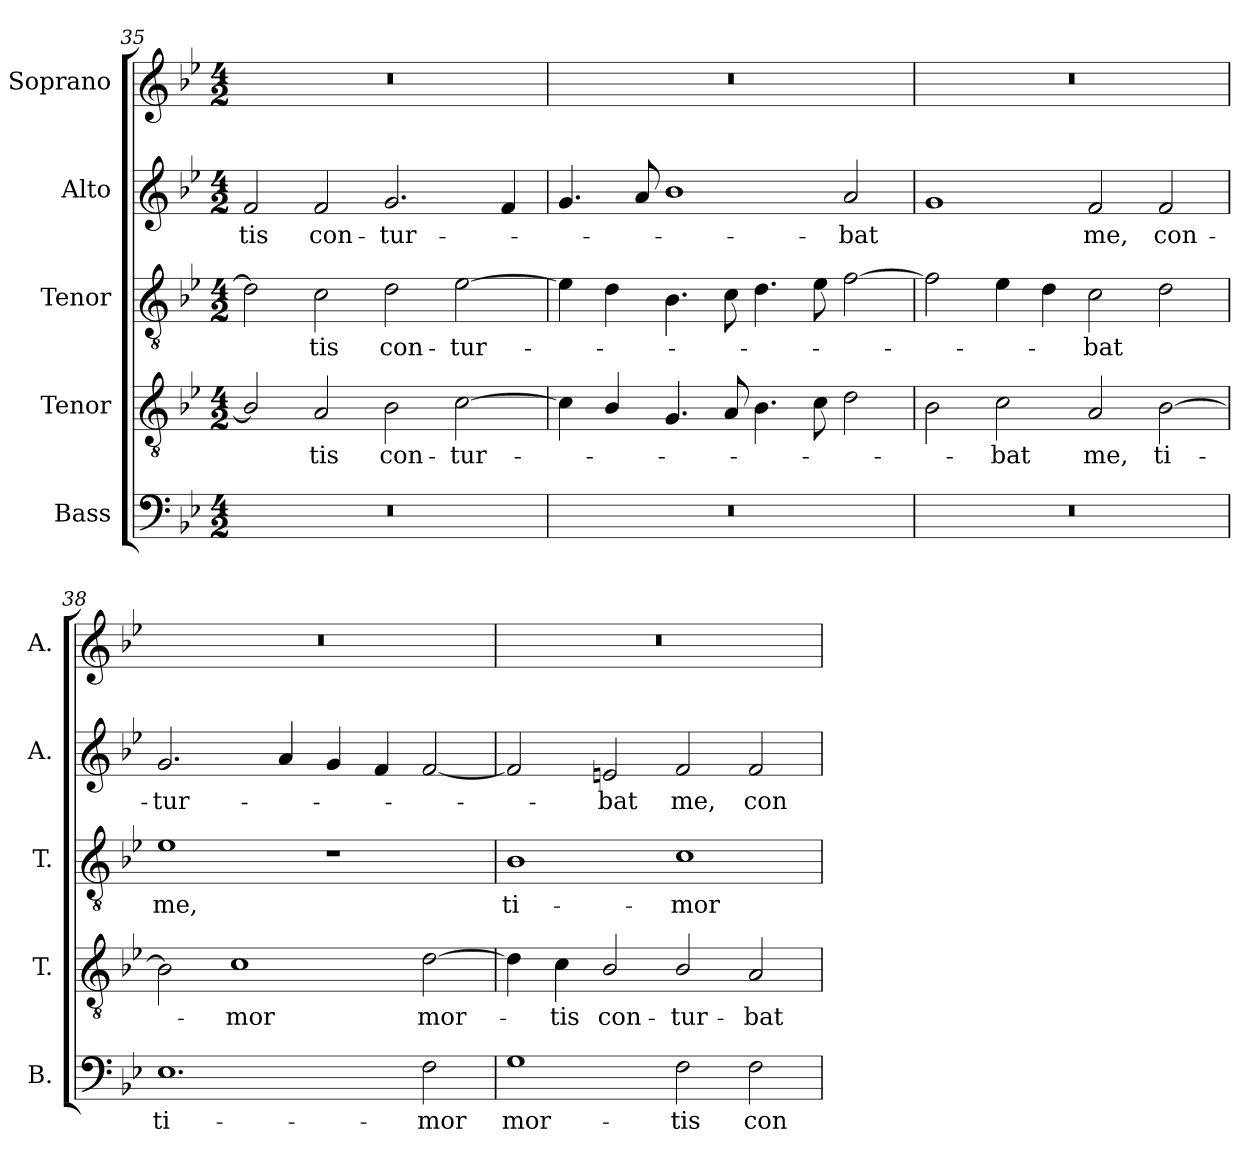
**kern	**text	**kern	**text	**kern	**text	**kern	**text	**kern
*part5	*part5	*part4	*part4	*part3	*part3	*part2	*part2	*part1
*staff5	*staff5	*staff4	*staff4	*staff3	*staff3	*staff2	*staff2	*staff1
*I"Bass	*	*I"Tenor	*	*I"Tenor	*	*I"Alto	*	*I"Soprano
*I'B.	*	*I'T.	*	*I'T.	*	*I'A.	*	*I'A.
!!LO:LB:g=z
*clefF4	*	*clefGv2	*	*clefGv2	*	*clefG2	*	*clefG2
*	*	*ITrd7c12	*	*ITrd7c12	*	*	*	*
*k[b-e-]	*	*k[b-e-]	*	*k[b-e-]	*	*k[b-e-]	*	*k[b-e-]
*B-:	*	*B-:	*	*B-:	*	*B-:	*	*B-:
*M4/2	*	*M4/2	*	*M4/2	*	*M4/2	*	*M4/2
=35	=35	=35	=35	=35	=35	=35	=35	=35
!LO:N:vis=1	!	!	!	!	!	!	!	!
!	!	!	!	!	!	!	!LO:LY:b:color=#000000	!LO:N:vis=1
0r	.	2BB-i/]	.	2Di\]	.	2fi/	-tis	0r
!	!	!	!LO:LY:b:color=#000000	!	!	!	!	!
!	!	!	!	!	!LO:LY:b:color=#000000	!	!	!
!	!	!	!	!	!	!	!LO:LY:b:color=#000000	!
.	.	2AAi/	-tis	2Ci\	-tis	2fi/	con-	.
!	!	!	!LO:LY:b:color=#000000	!	!	!	!	!
!	!	!	!	!	!LO:LY:b:color=#000000	!	!	!
!	!	!	!	!	!	!	!LO:LY:b:color=#000000	!
.	.	2BB-i\	con-	2Di\	con-	2.gi/	-tur-	.
!	!	!	!LO:LY:b:color=#000000	!	!	!	!	!
!	!	!	!	!	!LO:LY:b:color=#000000	!	!	!
.	.	[2Ci\	-tur-	[2E-i\	-tur-	.	.	.
.	.	.	.	.	.	4fi/	.	.
=36	=36	=36	=36	=36	=36	=36	=36	=36
!LO:N:vis=1	!	!	!	!	!	!	!	!LO:N:vis=1
0r	.	4Ci\]	.	4E-i\]	.	4.gi/	.	0r
.	.	4BB-i/	.	4Di\	.	.	.	.
.	.	.	.	.	.	8ai/	.	.
.	.	4.GGi/	.	4.BB-i\	.	1b-i	.	.
.	.	8AAi/	.	8Ci\	.	.	.	.
.	.	4.BB-i\	.	4.Di\	.	.	.	.
.	.	8Ci\	.	8E-i\	.	.	.	.
!	!	!	!	!	!	!	!LO:LY:b:color=#000000	!
.	.	2Di\	.	[2Fi\	.	2ai/	-bat	.
=37	=37	=37	=37	=37	=37	=37	=37	=37
!LO:N:vis=1	!	!	!	!	!	!	!	!LO:N:vis=1
0r	.	2BB-i\	.	2Fi\]	.	1gi	.	0r
!	!	!	!LO:LY:b:color=#000000	!	!	!	!	!
.	.	2Ci\	-bat	4E-i\	.	.	.	.
.	.	.	.	4Di\	.	.	.	.
!	!	!	!LO:LY:b:color=#000000	!	!	!	!	!
!	!	!	!	!	!LO:LY:b:color=#000000	!	!	!
!	!	!	!	!	!	!	!LO:LY:b:color=#000000	!
.	.	2AAi/	me,	2Ci\	-bat	2fi/	me,	.
!	!	!	!LO:LY:b:color=#000000	!	!	!	!	!
!	!	!	!	!	!	!	!LO:LY:b:color=#000000	!
.	.	[2BB-i\	ti-	2Di\	.	2fi/	con-	.
=38	=38	=38	=38	=38	=38	=38	=38	=38
!	!LO:LY:b:color=#000000	!	!	!	!	!	!	!
!	!	!	!	!	!LO:LY:b:color=#000000	!	!	!
!	!	!	!	!	!	!	!LO:LY:b:color=#000000	!LO:N:vis=1
1.E-i	ti-	2BB-i\]	.	1E-i	me,	2.gi/	-tur-	0r
!	!	!	!LO:LY:b:color=#000000	!	!	!	!	!
.	.	1Ci	-mor	.	.	.	.	.
.	.	.	.	.	.	4ai/	.	.
.	.	.	.	1r	.	4gi/	.	.
.	.	.	.	.	.	4fi/	.	.
!	!LO:LY:b:color=#000000	!	!	!	!	!	!	!
!	!	!	!LO:LY:b:color=#000000	!	!	!	!	!
2Fi\	-mor	[2Di\	mor-	.	.	[2fi/	.	.
=39	=39	=39	=39	=39	=39	=39	=39	=39
!	!LO:LY:b:color=#000000	!	!	!	!	!	!	!
!	!	!	!	!	!LO:LY:b:color=#000000	!	!	!LO:N:vis=1
1Gi	mor-	4Di\]	.	1BB-i	ti-	2fi/]	.	0r
!	!	!	!LO:LY:b:color=#000000	!	!	!	!	!
.	.	4Ci\	-tis	.	.	.	.	.
!	!	!	!LO:LY:b:color=#000000	!	!	!	!	!
!	!	!	!	!	!	!	!LO:LY:b:color=#000000	!
.	.	2BB-i/	con-	.	.	2eni/	-bat	.
!	!LO:LY:b:color=#000000	!	!	!	!	!	!	!
!	!	!	!LO:LY:b:color=#000000	!	!	!	!	!
!	!	!	!	!	!LO:LY:b:color=#000000	!	!	!
!	!	!	!	!	!	!	!LO:LY:b:color=#000000	!
2Fi\	-tis	2BB-i/	-tur-	1Ci	-mor	2fi/	me,	.
!	!LO:LY:b:color=#000000	!	!	!	!	!	!	!
!	!	!	!LO:LY:b:color=#000000	!	!	!	!	!
!	!	!	!	!	!	!	!LO:LY:b:color=#000000	!
2Fi\	con-	2AAi/	-bat	.	.	2fi/	con-	.
=	=	=	=	=	=	=	=	=
*-	*-	*-	*-	*-	*-	*-	*-	*-
